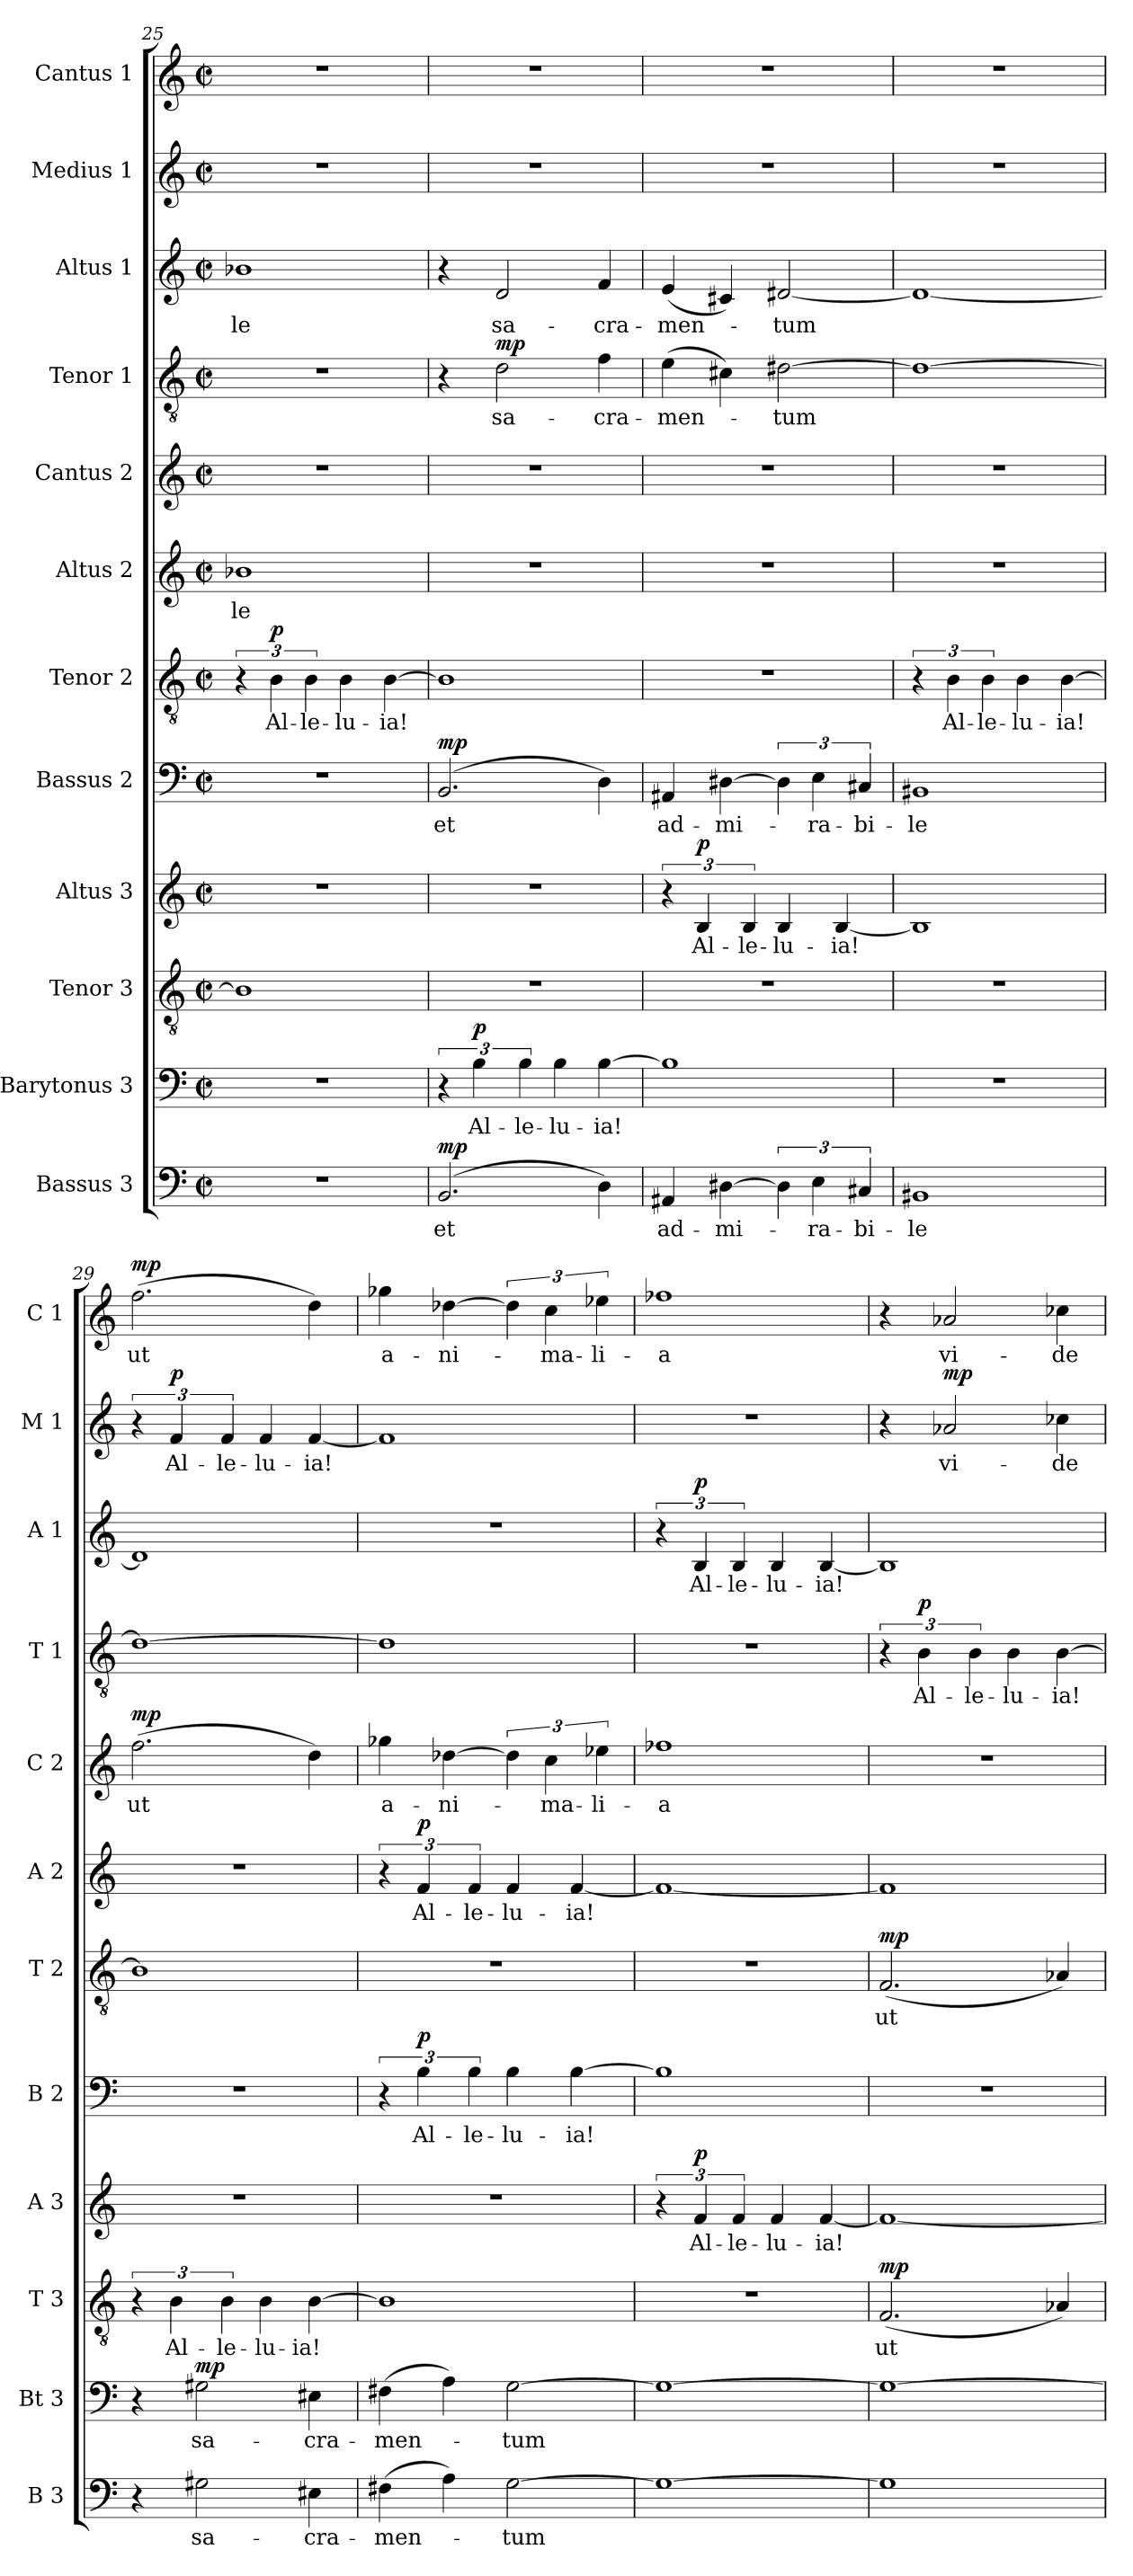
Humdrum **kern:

**kern	**text	**dynam	**kern	**text	**dynam	**kern	**text	**dynam	**kern	**text	**dynam	**kern	**text	**dynam	**kern	**text	**dynam	**kern	**text	**dynam	**kern	**text	**dynam	**kern	**text	**dynam	**kern	**text	**dynam	**kern	**text	**dynam	**kern	**text	**dynam
*part12	*part12	*part12	*part11	*part11	*part11	*part10	*part10	*part10	*part9	*part9	*part9	*part8	*part8	*part8	*part7	*part7	*part7	*part6	*part6	*part6	*part5	*part5	*part5	*part4	*part4	*part4	*part3	*part3	*part3	*part2	*part2	*part2	*part1	*part1	*part1
*staff12	*staff12	*staff12	*staff11	*staff11	*staff11	*staff10	*staff10	*staff10	*staff9	*staff9	*staff9	*staff8	*staff8	*staff8	*staff7	*staff7	*staff7	*staff6	*staff6	*staff6	*staff5	*staff5	*staff5	*staff4	*staff4	*staff4	*staff3	*staff3	*staff3	*staff2	*staff2	*staff2	*staff1	*staff1	*staff1
*I"Bassus 3	*	*	*I"Barytonus 3	*	*	*I"Tenor 3	*	*	*I"Altus 3	*	*	*I"Bassus 2	*	*	*I"Tenor 2	*	*	*I"Altus 2	*	*	*I"Cantus 2	*	*	*I"Tenor 1	*	*	*I"Altus 1	*	*	*I"Medius 1	*	*	*I"Cantus 1	*	*
*I'B 3	*	*	*I'Bt 3	*	*	*I'T 3	*	*	*I'A 3	*	*	*I'B 2	*	*	*I'T 2	*	*	*I'A 2	*	*	*I'C 2	*	*	*I'T 1	*	*	*I'A 1	*	*	*I'M 1	*	*	*I'C 1	*	*
!!LO:PB:g=z
*clefF4	*	*	*clefF4	*	*	*clefGv2	*	*	*clefG2	*	*	*clefF4	*	*	*clefGv2	*	*	*clefG2	*	*	*clefG2	*	*	*clefGv2	*	*	*clefG2	*	*	*clefG2	*	*	*clefG2	*	*
*k[]	*	*	*k[]	*	*	*k[]	*	*	*k[]	*	*	*k[]	*	*	*k[]	*	*	*k[]	*	*	*k[]	*	*	*k[]	*	*	*k[]	*	*	*k[]	*	*	*k[]	*	*
*C:	*	*	*C:	*	*	*C:	*	*	*C:	*	*	*C:	*	*	*C:	*	*	*C:	*	*	*C:	*	*	*C:	*	*	*C:	*	*	*C:	*	*	*C:	*	*
*M2/2	*	*	*M2/2	*	*	*M2/2	*	*	*M2/2	*	*	*M2/2	*	*	*M2/2	*	*	*M2/2	*	*	*M2/2	*	*	*M2/2	*	*	*M2/2	*	*	*M2/2	*	*	*M2/2	*	*
*met(c|)	*	*	*met(c|)	*	*	*met(c|)	*	*	*met(c|)	*	*	*met(c|)	*	*	*met(c|)	*	*	*met(c|)	*	*	*met(c|)	*	*	*met(c|)	*	*	*met(c|)	*	*	*met(c|)	*	*	*met(c|)	*	*
=25	=25	=25	=25	=25	=25	=25	=25	=25	=25	=25	=25	=25	=25	=25	=25	=25	=25	=25	=25	=25	=25	=25	=25	=25	=25	=25	=25	=25	=25	=25	=25	=25	=25	=25	=25
!	!	!	!	!	!	!	!	!	!	!	!	!	!	!	!	!	!	!	!LO:LY:b	!	!	!	!	!	!	!	!	!LO:LY:b	!	!	!	!	!	!	!
1r	.	.	1r	.	.	1B]	.	.	1r	.	.	1r	.	.	6r	.	.	1b-X	-le	.	1r	.	.	1r	.	.	1b-X	-le	.	1r	.	.	1r	.	.
!	!	!	!	!	!	!	!	!	!	!	!	!	!	!	!	!LO:LY:b	!LO:DY:a	!	!	!	!	!	!	!	!	!	!	!	!	!	!	!	!	!	!
.	.	.	.	.	.	.	.	.	.	.	.	.	.	.	6B\	Al-	p	.	.	.	.	.	.	.	.	.	.	.	.	.	.	.	.	.	.
!	!	!	!	!	!	!	!	!	!	!	!	!	!	!	!	!LO:LY:b	!	!	!	!	!	!	!	!	!	!	!	!	!	!	!	!	!	!	!
.	.	.	.	.	.	.	.	.	.	.	.	.	.	.	6B\	-le-	.	.	.	.	.	.	.	.	.	.	.	.	.	.	.	.	.	.	.
!	!	!	!	!	!	!	!	!	!	!	!	!	!	!	!	!LO:LY:b	!	!	!	!	!	!	!	!	!	!	!	!	!	!	!	!	!	!	!
.	.	.	.	.	.	.	.	.	.	.	.	.	.	.	4B\	-lu-	.	.	.	.	.	.	.	.	.	.	.	.	.	.	.	.	.	.	.
!	!	!	!	!	!	!	!	!	!	!	!	!	!	!	!	!LO:LY:b	!	!	!	!	!	!	!	!	!	!	!	!	!	!	!	!	!	!	!
.	.	.	.	.	.	.	.	.	.	.	.	.	.	.	[4B\	-ia!	.	.	.	.	.	.	.	.	.	.	.	.	.	.	.	.	.	.	.
=26	=26	=26	=26	=26	=26	=26	=26	=26	=26	=26	=26	=26	=26	=26	=26	=26	=26	=26	=26	=26	=26	=26	=26	=26	=26	=26	=26	=26	=26	=26	=26	=26	=26	=26	=26
!	!LO:LY:b	!LO:DY:a	!	!	!	!	!	!	!	!	!	!	!LO:LY:b	!LO:DY:a	!	!	!	!	!	!	!	!	!	!	!	!	!	!	!	!	!	!	!	!	!
(2.BB/	et	mp	6r	.	.	1r	.	.	1r	.	.	(2.BB/	et	mp	1B]	.	.	1r	.	.	1r	.	.	4r	.	.	4r	.	.	1r	.	.	1r	.	.
!	!	!	!	!LO:LY:b	!LO:DY:a	!	!	!	!	!	!	!	!	!	!	!	!	!	!	!	!	!	!	!	!	!	!	!	!	!	!	!	!	!	!
.	.	.	6B\	Al-	p	.	.	.	.	.	.	.	.	.	.	.	.	.	.	.	.	.	.	.	.	.	.	.	.	.	.	.	.	.	.
!	!	!	!	!	!	!	!	!	!	!	!	!	!	!	!	!	!	!	!	!	!	!	!	!	!LO:LY:b	!LO:DY:a	!	!LO:LY:b	!	!	!	!	!	!	!
.	.	.	.	.	.	.	.	.	.	.	.	.	.	.	.	.	.	.	.	.	.	.	.	2d\	sa-	mp	2d/	sa-	.	.	.	.	.	.	.
!	!	!	!	!LO:LY:b	!	!	!	!	!	!	!	!	!	!	!	!	!	!	!	!	!	!	!	!	!	!	!	!	!	!	!	!	!	!	!
.	.	.	6B\	-le-	.	.	.	.	.	.	.	.	.	.	.	.	.	.	.	.	.	.	.	.	.	.	.	.	.	.	.	.	.	.	.
!	!	!	!	!LO:LY:b	!	!	!	!	!	!	!	!	!	!	!	!	!	!	!	!	!	!	!	!	!	!	!	!	!	!	!	!	!	!	!
.	.	.	4B\	-lu-	.	.	.	.	.	.	.	.	.	.	.	.	.	.	.	.	.	.	.	.	.	.	.	.	.	.	.	.	.	.	.
!	!	!	!	!LO:LY:b	!	!	!	!	!	!	!	!	!	!	!	!	!	!	!	!	!	!	!	!	!LO:LY:b	!	!	!LO:LY:b	!	!	!	!	!	!	!
4D\)	.	.	[4B\	-ia!	.	.	.	.	.	.	.	4D\)	.	.	.	.	.	.	.	.	.	.	.	4f\	-cra-	.	4f/	-cra-	.	.	.	.	.	.	.
=27	=27	=27	=27	=27	=27	=27	=27	=27	=27	=27	=27	=27	=27	=27	=27	=27	=27	=27	=27	=27	=27	=27	=27	=27	=27	=27	=27	=27	=27	=27	=27	=27	=27	=27	=27
!	!LO:LY:b	!	!	!	!	!	!	!	!	!	!	!	!LO:LY:b	!	!	!	!	!	!	!	!	!	!	!	!LO:LY:b	!	!	!LO:LY:b	!	!	!	!	!	!	!
4AA#X/	ad-	.	1B]	.	.	1r	.	.	6r	.	.	4AA#X/	ad-	.	1r	.	.	1r	.	.	1r	.	.	(>4e\	-men-	.	(<4e/	-men-	.	1r	.	.	1r	.	.
!	!	!	!	!	!	!	!	!	!	!LO:LY:b	!LO:DY:a	!	!	!	!	!	!	!	!	!	!	!	!	!	!	!	!	!	!	!	!	!	!	!	!
.	.	.	.	.	.	.	.	.	6B/	Al-	p	.	.	.	.	.	.	.	.	.	.	.	.	.	.	.	.	.	.	.	.	.	.	.	.
!	!LO:LY:b	!	!	!	!	!	!	!	!	!	!	!	!LO:LY:b	!	!	!	!	!	!	!	!	!	!	!	!	!	!	!	!	!	!	!	!	!	!
[4D#X\	-mi-	.	.	.	.	.	.	.	.	.	.	[4D#X\	-mi-	.	.	.	.	.	.	.	.	.	.	4c#X\)	.	.	4c#X/)	.	.	.	.	.	.	.	.
!	!	!	!	!	!	!	!	!	!	!LO:LY:b	!	!	!	!	!	!	!	!	!	!	!	!	!	!	!	!	!	!	!	!	!	!	!	!	!
.	.	.	.	.	.	.	.	.	6B/	-le-	.	.	.	.	.	.	.	.	.	.	.	.	.	.	.	.	.	.	.	.	.	.	.	.	.
!	!	!	!	!	!	!	!	!	!	!LO:LY:b	!	!	!	!	!	!	!	!	!	!	!	!	!	!	!LO:LY:b	!	!	!LO:LY:b	!	!	!	!	!	!	!
6D#\]	.	.	.	.	.	.	.	.	4B/	-lu-	.	6D#\]	.	.	.	.	.	.	.	.	.	.	.	[2d#X\	-tum	.	[2d#X/	-tum	.	.	.	.	.	.	.
!	!LO:LY:b	!	!	!	!	!	!	!	!	!	!	!	!LO:LY:b	!	!	!	!	!	!	!	!	!	!	!	!	!	!	!	!	!	!	!	!	!	!
6E\	-ra-	.	.	.	.	.	.	.	.	.	.	6E\	-ra-	.	.	.	.	.	.	.	.	.	.	.	.	.	.	.	.	.	.	.	.	.	.
!	!	!	!	!	!	!	!	!	!	!LO:LY:b	!	!	!	!	!	!	!	!	!	!	!	!	!	!	!	!	!	!	!	!	!	!	!	!	!
.	.	.	.	.	.	.	.	.	[4B/	-ia!	.	.	.	.	.	.	.	.	.	.	.	.	.	.	.	.	.	.	.	.	.	.	.	.	.
!	!LO:LY:b	!	!	!	!	!	!	!	!	!	!	!	!LO:LY:b	!	!	!	!	!	!	!	!	!	!	!	!	!	!	!	!	!	!	!	!	!	!
6C#X/	-bi-	.	.	.	.	.	.	.	.	.	.	6C#X/	-bi-	.	.	.	.	.	.	.	.	.	.	.	.	.	.	.	.	.	.	.	.	.	.
=28	=28	=28	=28	=28	=28	=28	=28	=28	=28	=28	=28	=28	=28	=28	=28	=28	=28	=28	=28	=28	=28	=28	=28	=28	=28	=28	=28	=28	=28	=28	=28	=28	=28	=28	=28
!	!LO:LY:b	!	!	!	!	!	!	!	!	!	!	!	!LO:LY:b	!	!	!	!	!	!	!	!	!	!	!	!	!	!	!	!	!	!	!	!	!	!
1BB#X	-le	.	1r	.	.	1r	.	.	1B]	.	.	1BB#X	-le	.	6r	.	.	1r	.	.	1r	.	.	1d#_	.	.	1d#_	.	.	1r	.	.	1r	.	.
!	!	!	!	!	!	!	!	!	!	!	!	!	!	!	!	!LO:LY:b	!	!	!	!	!	!	!	!	!	!	!	!	!	!	!	!	!	!	!
.	.	.	.	.	.	.	.	.	.	.	.	.	.	.	6B\	Al-	.	.	.	.	.	.	.	.	.	.	.	.	.	.	.	.	.	.	.
!	!	!	!	!	!	!	!	!	!	!	!	!	!	!	!	!LO:LY:b	!	!	!	!	!	!	!	!	!	!	!	!	!	!	!	!	!	!	!
.	.	.	.	.	.	.	.	.	.	.	.	.	.	.	6B\	-le-	.	.	.	.	.	.	.	.	.	.	.	.	.	.	.	.	.	.	.
!	!	!	!	!	!	!	!	!	!	!	!	!	!	!	!	!LO:LY:b	!	!	!	!	!	!	!	!	!	!	!	!	!	!	!	!	!	!	!
.	.	.	.	.	.	.	.	.	.	.	.	.	.	.	4B\	-lu-	.	.	.	.	.	.	.	.	.	.	.	.	.	.	.	.	.	.	.
!	!	!	!	!	!	!	!	!	!	!	!	!	!	!	!	!LO:LY:b	!	!	!	!	!	!	!	!	!	!	!	!	!	!	!	!	!	!	!
.	.	.	.	.	.	.	.	.	.	.	.	.	.	.	[4B\	-ia!	.	.	.	.	.	.	.	.	.	.	.	.	.	.	.	.	.	.	.
=29	=29	=29	=29	=29	=29	=29	=29	=29	=29	=29	=29	=29	=29	=29	=29	=29	=29	=29	=29	=29	=29	=29	=29	=29	=29	=29	=29	=29	=29	=29	=29	=29	=29	=29	=29
!	!	!	!	!	!	!	!	!	!	!	!	!	!	!	!	!	!	!	!	!	!	!LO:LY:b	!LO:DY:a	!	!	!	!	!	!	!	!	!	!	!LO:LY:b	!LO:DY:a
4r	.	.	4r	.	.	6r	.	.	1r	.	.	1r	.	.	1B]	.	.	1r	.	.	(>2.ff\	ut	mp	1d#_	.	.	1d#]	.	.	6r	.	.	(>2.ff\	ut	mp
!	!	!	!	!	!	!	!LO:LY:b	!	!	!	!	!	!	!	!	!	!	!	!	!	!	!	!	!	!	!	!	!	!	!	!LO:LY:b	!LO:DY:a	!	!	!
.	.	.	.	.	.	6B\	Al-	.	.	.	.	.	.	.	.	.	.	.	.	.	.	.	.	.	.	.	.	.	.	6f/	Al-	p	.	.	.
!	!LO:LY:b	!	!	!LO:LY:b	!LO:DY:a	!	!	!	!	!	!	!	!	!	!	!	!	!	!	!	!	!	!	!	!	!	!	!	!	!	!	!	!	!	!
2G#X\	sa-	.	2G#X\	sa-	mp	.	.	.	.	.	.	.	.	.	.	.	.	.	.	.	.	.	.	.	.	.	.	.	.	.	.	.	.	.	.
!	!	!	!	!	!	!	!LO:LY:b	!	!	!	!	!	!	!	!	!	!	!	!	!	!	!	!	!	!	!	!	!	!	!	!LO:LY:b	!	!	!	!
.	.	.	.	.	.	6B\	-le-	.	.	.	.	.	.	.	.	.	.	.	.	.	.	.	.	.	.	.	.	.	.	6f/	-le-	.	.	.	.
!	!	!	!	!	!	!	!LO:LY:b	!	!	!	!	!	!	!	!	!	!	!	!	!	!	!	!	!	!	!	!	!	!	!	!LO:LY:b	!	!	!	!
.	.	.	.	.	.	4B\	-lu-	.	.	.	.	.	.	.	.	.	.	.	.	.	.	.	.	.	.	.	.	.	.	4f/	-lu-	.	.	.	.
!	!LO:LY:b	!	!	!LO:LY:b	!	!	!LO:LY:b	!	!	!	!	!	!	!	!	!	!	!	!	!	!	!	!	!	!	!	!	!	!	!	!LO:LY:b	!	!	!	!
4E#X\	-cra-	.	4E#X\	-cra-	.	[4B\	-ia!	.	.	.	.	.	.	.	.	.	.	.	.	.	4dd\)	.	.	.	.	.	.	.	.	[4f/	-ia!	.	4dd\)	.	.
=30	=30	=30	=30	=30	=30	=30	=30	=30	=30	=30	=30	=30	=30	=30	=30	=30	=30	=30	=30	=30	=30	=30	=30	=30	=30	=30	=30	=30	=30	=30	=30	=30	=30	=30	=30
!	!LO:LY:b	!	!	!LO:LY:b	!	!	!	!	!	!	!	!	!	!	!	!	!	!	!	!	!	!LO:LY:b	!	!	!	!	!	!	!	!	!	!	!	!LO:LY:b	!
(>4F#X\	-men-	.	(>4F#X\	-men-	.	1B]	.	.	1r	.	.	6r	.	.	1r	.	.	6r	.	.	4gg-X\	a-	.	1d#]	.	.	1r	.	.	1f]	.	.	4gg-X\	a-	.
!	!	!	!	!	!	!	!	!	!	!	!	!	!LO:LY:b	!LO:DY:a	!	!	!	!	!LO:LY:b	!LO:DY:a	!	!	!	!	!	!	!	!	!	!	!	!	!	!	!
.	.	.	.	.	.	.	.	.	.	.	.	6B\	Al-	p	.	.	.	6f/	Al-	p	.	.	.	.	.	.	.	.	.	.	.	.	.	.	.
!	!	!	!	!	!	!	!	!	!	!	!	!	!	!	!	!	!	!	!	!	!	!LO:LY:b	!	!	!	!	!	!	!	!	!	!	!	!LO:LY:b	!
4A\)	.	.	4A\)	.	.	.	.	.	.	.	.	.	.	.	.	.	.	.	.	.	[4dd-X\	-ni-	.	.	.	.	.	.	.	.	.	.	[4dd-X\	-ni-	.
!	!	!	!	!	!	!	!	!	!	!	!	!	!LO:LY:b	!	!	!	!	!	!LO:LY:b	!	!	!	!	!	!	!	!	!	!	!	!	!	!	!	!
.	.	.	.	.	.	.	.	.	.	.	.	6B\	-le-	.	.	.	.	6f/	-le-	.	.	.	.	.	.	.	.	.	.	.	.	.	.	.	.
!	!LO:LY:b	!	!	!LO:LY:b	!	!	!	!	!	!	!	!	!LO:LY:b	!	!	!	!	!	!LO:LY:b	!	!	!	!	!	!	!	!	!	!	!	!	!	!	!	!
[2G\	-tum	.	[2G\	-tum	.	.	.	.	.	.	.	4B\	-lu-	.	.	.	.	4f/	-lu-	.	6dd-\]	.	.	.	.	.	.	.	.	.	.	.	6dd-\]	.	.
!	!	!	!	!	!	!	!	!	!	!	!	!	!	!	!	!	!	!	!	!	!	!LO:LY:b	!	!	!	!	!	!	!	!	!	!	!	!LO:LY:b	!
.	.	.	.	.	.	.	.	.	.	.	.	.	.	.	.	.	.	.	.	.	6cc\	-ma-	.	.	.	.	.	.	.	.	.	.	6cc\	-ma-	.
!	!	!	!	!	!	!	!	!	!	!	!	!	!LO:LY:b	!	!	!	!	!	!LO:LY:b	!	!	!	!	!	!	!	!	!	!	!	!	!	!	!	!
.	.	.	.	.	.	.	.	.	.	.	.	[4B\	-ia!	.	.	.	.	[4f/	-ia!	.	.	.	.	.	.	.	.	.	.	.	.	.	.	.	.
!	!	!	!	!	!	!	!	!	!	!	!	!	!	!	!	!	!	!	!	!	!	!LO:LY:b	!	!	!	!	!	!	!	!	!	!	!	!LO:LY:b	!
.	.	.	.	.	.	.	.	.	.	.	.	.	.	.	.	.	.	.	.	.	6ee-X\	-li-	.	.	.	.	.	.	.	.	.	.	6ee-X\	-li-	.
!!LO:PB:g=z
=31	=31	=31	=31	=31	=31	=31	=31	=31	=31	=31	=31	=31	=31	=31	=31	=31	=31	=31	=31	=31	=31	=31	=31	=31	=31	=31	=31	=31	=31	=31	=31	=31	=31	=31	=31
!	!	!	!	!	!	!	!	!	!	!	!	!	!	!	!	!	!	!	!	!	!	!LO:LY:b	!	!	!	!	!	!	!	!	!	!	!	!LO:LY:b	!
1G_	.	.	1G_	.	.	1r	.	.	6r	.	.	1B]	.	.	1r	.	.	1f_	.	.	1ff-X	-a	.	1r	.	.	6r	.	.	1r	.	.	1ff-X	-a	.
!	!	!	!	!	!	!	!	!	!	!LO:LY:b	!LO:DY:a	!	!	!	!	!	!	!	!	!	!	!	!	!	!	!	!	!LO:LY:b	!LO:DY:a	!	!	!	!	!	!
.	.	.	.	.	.	.	.	.	6f/	Al-	p	.	.	.	.	.	.	.	.	.	.	.	.	.	.	.	6B/	Al-	p	.	.	.	.	.	.
!	!	!	!	!	!	!	!	!	!	!LO:LY:b	!	!	!	!	!	!	!	!	!	!	!	!	!	!	!	!	!	!LO:LY:b	!	!	!	!	!	!	!
.	.	.	.	.	.	.	.	.	6f/	-le-	.	.	.	.	.	.	.	.	.	.	.	.	.	.	.	.	6B/	-le-	.	.	.	.	.	.	.
!	!	!	!	!	!	!	!	!	!	!LO:LY:b	!	!	!	!	!	!	!	!	!	!	!	!	!	!	!	!	!	!LO:LY:b	!	!	!	!	!	!	!
.	.	.	.	.	.	.	.	.	4f/	-lu-	.	.	.	.	.	.	.	.	.	.	.	.	.	.	.	.	4B/	-lu-	.	.	.	.	.	.	.
!	!	!	!	!	!	!	!	!	!	!LO:LY:b	!	!	!	!	!	!	!	!	!	!	!	!	!	!	!	!	!	!LO:LY:b	!	!	!	!	!	!	!
.	.	.	.	.	.	.	.	.	[4f/	-ia!	.	.	.	.	.	.	.	.	.	.	.	.	.	.	.	.	[4B/	-ia!	.	.	.	.	.	.	.
=32	=32	=32	=32	=32	=32	=32	=32	=32	=32	=32	=32	=32	=32	=32	=32	=32	=32	=32	=32	=32	=32	=32	=32	=32	=32	=32	=32	=32	=32	=32	=32	=32	=32	=32	=32
!	!	!	!	!	!	!	!LO:LY:b	!LO:DY:a	!	!	!	!	!	!	!	!LO:LY:b	!LO:DY:a	!	!	!	!	!	!	!	!	!	!	!	!	!	!	!	!	!	!
1G]	.	.	1G_	.	.	(<2.F/	ut	mp	1f_	.	.	1r	.	.	(<2.F/	ut	mp	1f]	.	.	1r	.	.	6r	.	.	1B]	.	.	4r	.	.	4r	.	.
!	!	!	!	!	!	!	!	!	!	!	!	!	!	!	!	!	!	!	!	!	!	!	!	!	!LO:LY:b	!LO:DY:a	!	!	!	!	!	!	!	!	!
.	.	.	.	.	.	.	.	.	.	.	.	.	.	.	.	.	.	.	.	.	.	.	.	6B\	Al-	p	.	.	.	.	.	.	.	.	.
!	!	!	!	!	!	!	!	!	!	!	!	!	!	!	!	!	!	!	!	!	!	!	!	!	!	!	!	!	!	!	!LO:LY:b	!LO:DY:a	!	!LO:LY:b	!
.	.	.	.	.	.	.	.	.	.	.	.	.	.	.	.	.	.	.	.	.	.	.	.	.	.	.	.	.	.	2a-X/	vi-	mp	2a-X/	vi-	.
!	!	!	!	!	!	!	!	!	!	!	!	!	!	!	!	!	!	!	!	!	!	!	!	!	!LO:LY:b	!	!	!	!	!	!	!	!	!	!
.	.	.	.	.	.	.	.	.	.	.	.	.	.	.	.	.	.	.	.	.	.	.	.	6B\	-le-	.	.	.	.	.	.	.	.	.	.
!	!	!	!	!	!	!	!	!	!	!	!	!	!	!	!	!	!	!	!	!	!	!	!	!	!LO:LY:b	!	!	!	!	!	!	!	!	!	!
.	.	.	.	.	.	.	.	.	.	.	.	.	.	.	.	.	.	.	.	.	.	.	.	4B\	-lu-	.	.	.	.	.	.	.	.	.	.
!	!	!	!	!	!	!	!	!	!	!	!	!	!	!	!	!	!	!	!	!	!	!	!	!	!LO:LY:b	!	!	!	!	!	!LO:LY:b	!	!	!LO:LY:b	!
.	.	.	.	.	.	4A-X/)	.	.	.	.	.	.	.	.	4A-X/)	.	.	.	.	.	.	.	.	[4B\	-ia!	.	.	.	.	4cc-X\	-de-	.	4cc-X\	-de-	.
=	=	=	=	=	=	=	=	=	=	=	=	=	=	=	=	=	=	=	=	=	=	=	=	=	=	=	=	=	=	=	=	=	=	=	=
*-	*-	*-	*-	*-	*-	*-	*-	*-	*-	*-	*-	*-	*-	*-	*-	*-	*-	*-	*-	*-	*-	*-	*-	*-	*-	*-	*-	*-	*-	*-	*-	*-	*-	*-	*-
